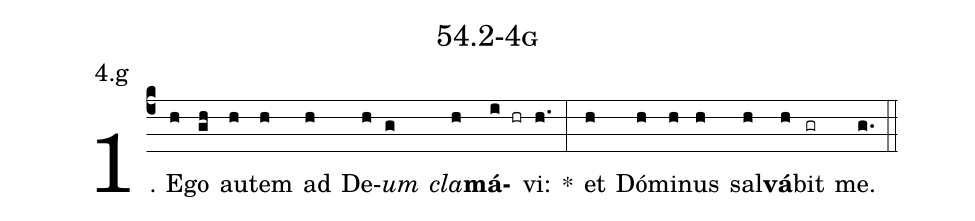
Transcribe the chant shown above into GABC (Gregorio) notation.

name: 54.2-4g;
annotation: 4.g;
%%
(c4)1. E(h)go(gh) au(h)tem(h) ad(h) De(h)<i>um</i>(g) <i>cla</i>(h)<b>má</b>(i hr)vi:(h.) *(:) et(h) Dó(h)mi(h)nus(h) sal(h)<b>vá</b>(h)bit(gr) me.(g.) (::)


%E(h) u(h) o(h) u(h) a(h) e.(g.) (::)
